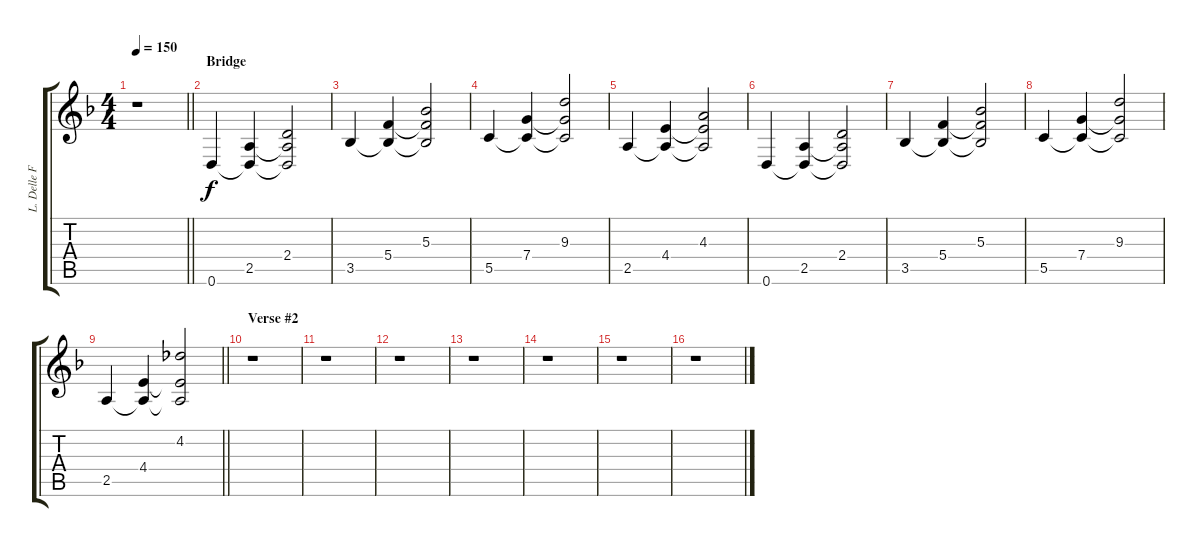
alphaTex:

\track ("L. Delle Fave (Dist. Guitar R)" "L. Delle F") {instrument overdrivenguitar}
\staff {score tabs}
\tuning (D4 A3 F3 C3 G2 D2) {hide}
\ts (4 4)
\tempo 150
\clef g2
\barLineRight lightlight
\ks dminor
r.1{dy f} |
\section ("" "Bridge")
0.6.4{volume 12} (2.5 0.6{t}).4 (2.4 2.5{t} 0.6{t}).2 |
3.5.4 (5.4 3.5{t}).4 (5.3 5.4{t} 3.5{t}).2 |
5.5.4 (7.4 5.5{t}).4 (9.3 7.4{t} 5.5{t}).2 |
2.5.4 (4.4 2.5{t}).4 (4.3 4.4{t} 2.5{t}).2 |
0.6.4 (2.5 0.6{t}).4 (2.4 2.5{t} 0.6{t}).2 |
3.5.4 (5.4 3.5{t}).4 (5.3 5.4{t} 3.5{t}).2 |
5.5.4 (7.4 5.5{t}).4 (9.3 7.4{t} 5.5{t}).2 |
\barLineRight lightlight
2.5.4 (4.4 2.5{t}).4 (4.2 4.4{t} 2.5{t}).2 |
\section ("" "Verse #2")
r.1 |
r.1 |
r.1 |
r.1 |
r.1 |
r.1 |
r.1
